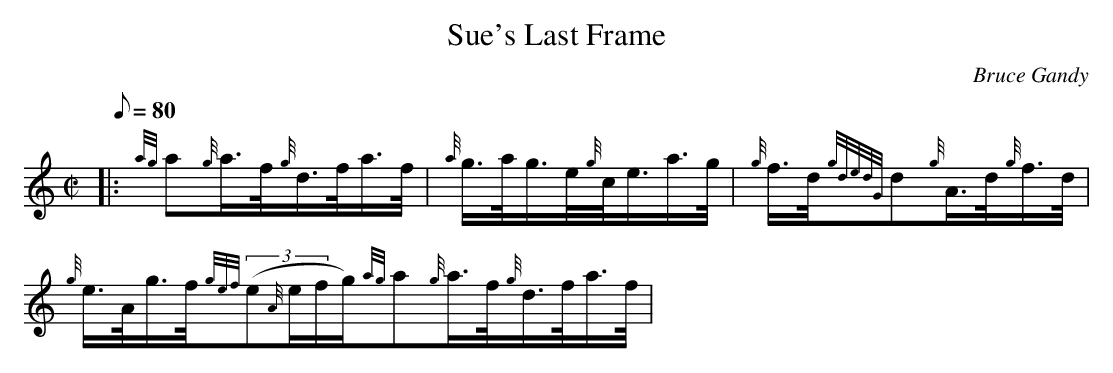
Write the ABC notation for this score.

X:1
T:Sue's Last Frame
M:C|
L:1/8
Q:80
C:Bruce Gandy
K:HP
|: {ag}a{g}a3/4f/4{g}d3/4f/4a3/4f/4 | \
{a}g3/4a/4g3/4e/4{g}c/4e3/4a3/4g/4 | \
{g}f3/4d/4{gdedG}d{g}A3/4d/4{g}f3/4d/4 |
{g}e3/4A/4g3/4f/4{gef}((3e{A}e/2f/2g/2){ag}a{g}a3/4f/4{g}d3/4f/4a3/4f/4 |
